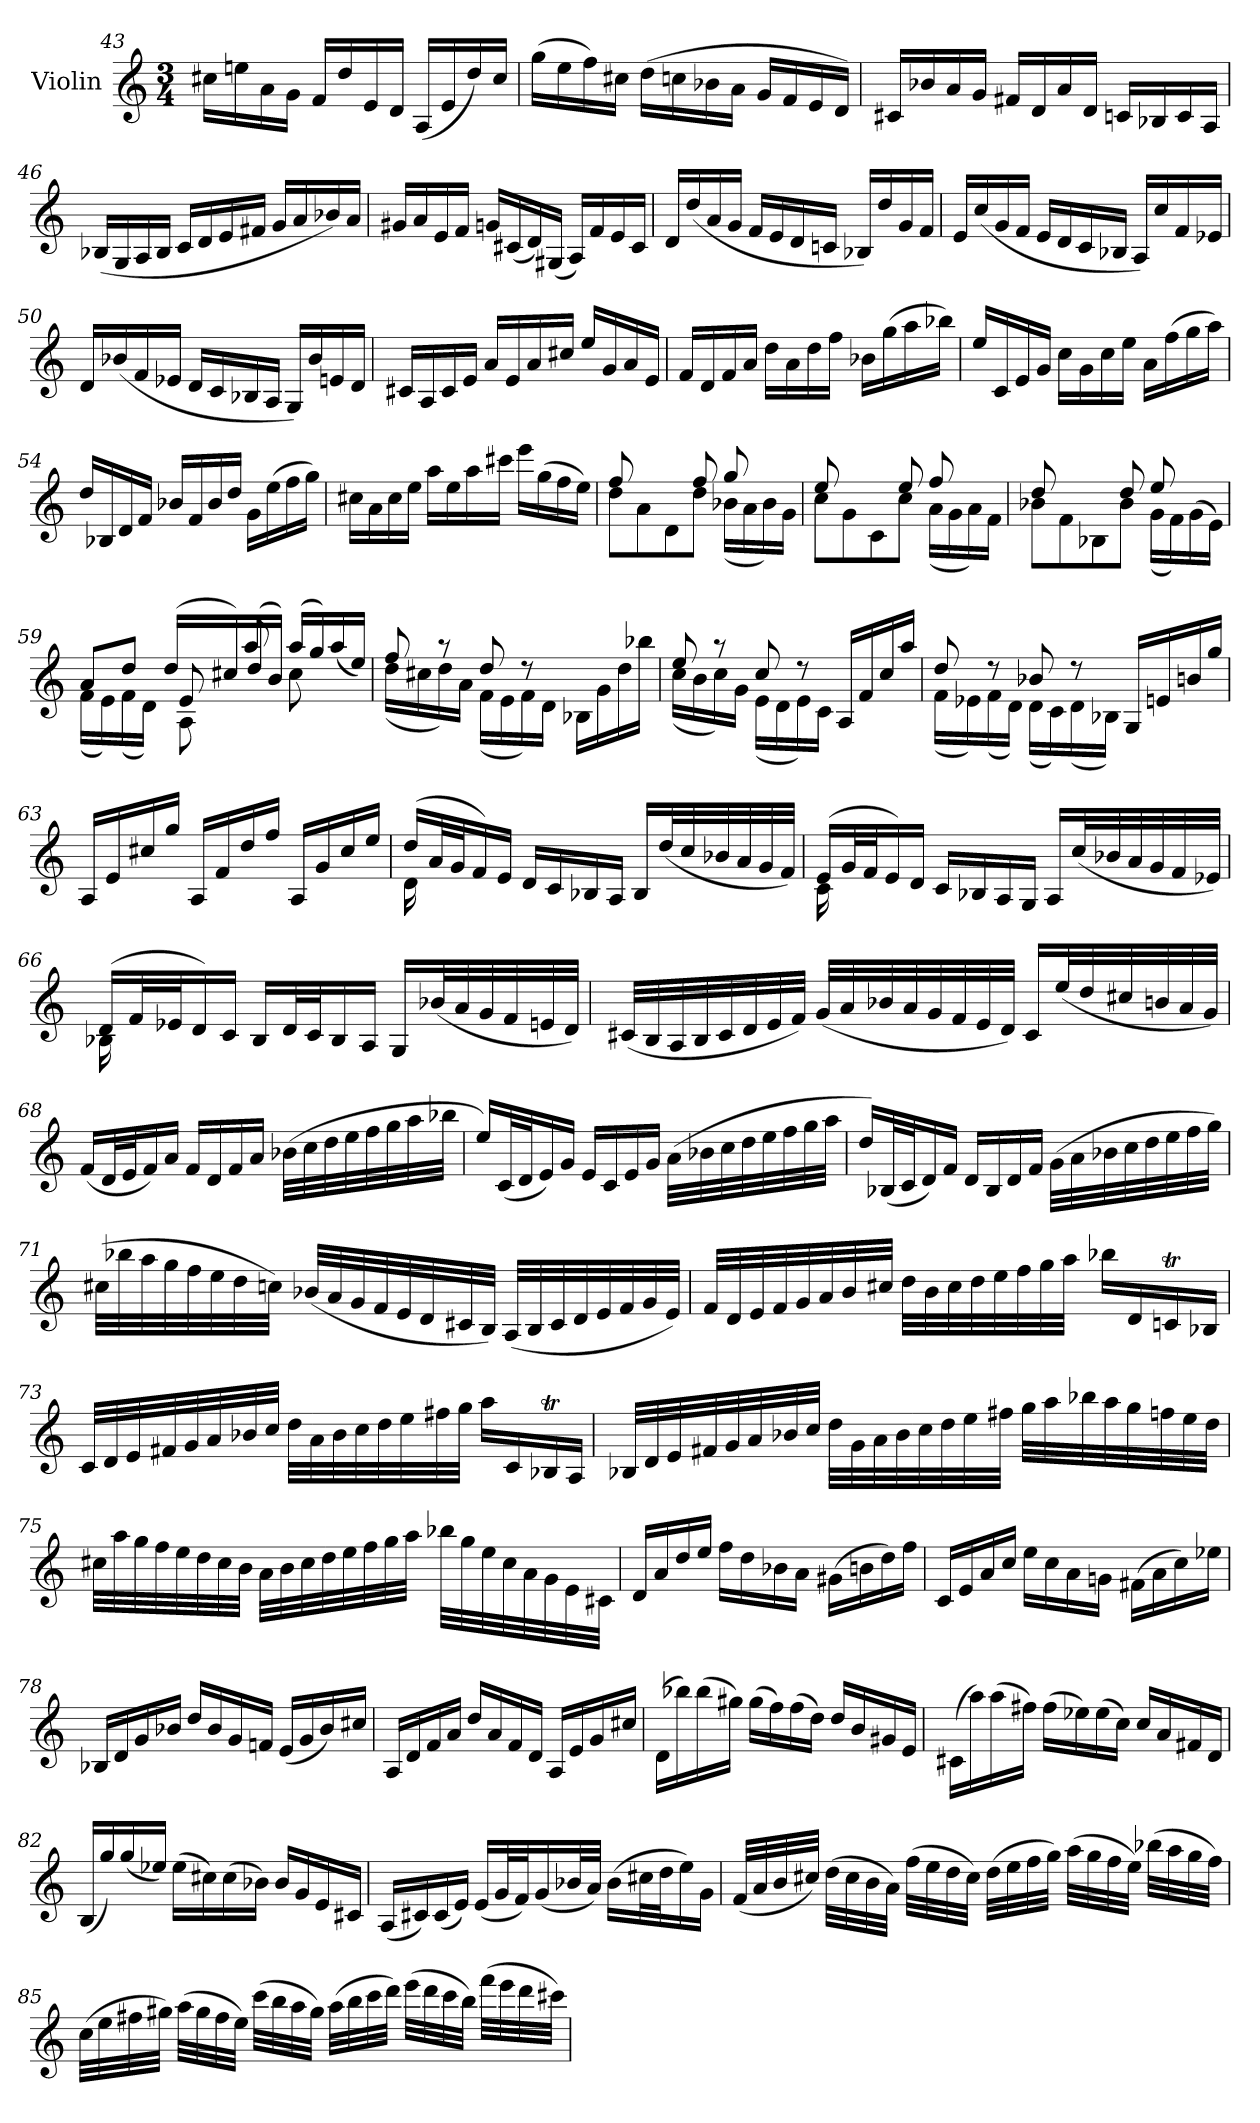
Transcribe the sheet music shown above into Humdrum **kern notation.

**kern
*part1
*staff1
*I"Violin
*I'Vln.
*clefG2
*k[]
*M3/4
=43
16cc#X\LL
16een\
16a\
16g\JJ
16f/LL
16dd/
16e/
16d/JJ
(<16A/LL
16e/
16dd/)
16cc#/JJ
=44
(>16gg\LL
16ee\
16ff\)
16cc#X\JJ
(>16dd\LL
16ccn\
16b-X\
16a\JJ
16g/LL
16f/
16e/
16d/JJ)
=45
16c#X/LL
16b-X/
16a/
16g/JJ
16f#X/LL
16d/
16a/
16d/JJ
16cn/LL
16B-X/
16c/
16A/JJ
=46
(<16B-X/LL
16G/
16A/
16B-/JJ
16c/LL
16d/
16e/
16f#X/JJ
16g/LL
16a/
16b-X/)
16a/JJ
=47
16g#X/LL
16a/
16e/
16f/JJ
16gn/LL
(<16c#X/
16d/)
(<16G#X/JJ
16A/LL)
16f/
16e/
16c#/JJ
=48
16d/LL
(<16dd/
16a/
16g/JJ
16f/LL
16e/
16d/
16cn/JJ
16B-X/LL)
16dd/
16g/
16f/JJ
=49
16e/LL
(<16cc/
16g/
16f/JJ
16e/LL
16d/
16c/
16B-X/JJ
16A/LL)
16cc/
16f/
16e-X/JJ
=50
16d/LL
(<16b-X/
16f/
16e-X/JJ
16d/LL
16c/
16B-X/
16A/JJ
16G/LL)
16b-/
16en/
16d/JJ
=51
16c#X/LL
16A/
16c#/
16e/JJ
16a/LL
16e/
16a/
16cc#X/JJ
16ee/LL
16g/
16a/
16e/JJ
=52
16f/LL
16d/
16f/
16a/JJ
16dd\LL
16a\
16dd\
16ff\JJ
16b-X\LL
(>16gg\
16aa\
16bb-X\JJ)
=53
16ee/LL
16c/
16e/
16g/JJ
16cc\LL
16g\
16cc\
16ee\JJ
16a\LL
(>16ff\
16gg\
16aa\JJ)
=54
16dd/LL
16B-X/
16d/
16f/JJ
16b-X/LL
16f/
16b-/
16dd/JJ
16g\LL
(>16ee\
16ff\
16gg\JJ)
=55
16cc#X\LL
16a\
16cc#\
16ee\JJ
16aa\LL
16ee\
16aa\
16ccc#X\JJ
16eee\LL
(>16gg\
16ff\
16ee\JJ)
=56
*^
8ff/	8dd\L
8ryy	8a\
8ryy	8d\
8ff/	8dd\J
8gg/	(<16b-X\LL
.	16a\
8ryy	16b-\)
.	16g\JJ
=57	=57
8ee/	8cc\L
8ryy	8g\
8ryy	8c\
8ee/	8cc\J
8ff/	(<16a\LL
.	16g\
8ryy	16a\)
.	16f\JJ
=58	=58
8dd/	8b-X\L
8ryy	8f\
8ryy	8B-X\
8dd/	8b-\J
8ee/	(<16g\LL
.	16f\)
8ryy	(<16g\
.	16e\JJ)
=59	=59
*^	*^
8a/L	(<16f\LL	4ryy	4ryy
.	16e\)	.	.
8dd/J	(<16f\	.	.
.	16d\JJ)	.	.
8ryy	8e/	(>16dd/LL	8A\
.	.	16cc#X/)	.
8aa/	8ryy	(>16dd/	8ryy
.	.	16b/JJ)	.
(>16aa/LL	8cc#\	4ryy	4ryy
16gg/)	.	.	.
(>16aa/	8ryy	.	.
16ee/JJ)	.	.	.
*	*v	*v	*v
=60	=60
8ff/	(<16dd\LL
.	16cc#X\
8r	16dd\)
.	16a\JJ
8dd/	(<16f\LL
.	16e\
8r	16f\)
.	16d\JJ
16B-X\LL	4ryy
16g\	.
16dd\	.
16bb-X\JJ	.
=61	=61
8ee/	(<16cc\LL
.	16b\
8r	16cc\)
.	16g\JJ
8cc/	(<16e\LL
.	16d\
8r	16e\)
.	16c\JJ
16A/LL	4ryy
16f/	.
16cc/	.
16aa/JJ	.
=62	=62
8dd/	(<16f\LL
.	16e-X\)
8r	(<16f\
.	16d\JJ)
8b-X/	(<16d\LL
.	16c\)
8r	(<16d\
.	16B-X\JJ)
16G/LL	4ryy
16en/	.
16bn/	.
16gg/JJ	.
*v	*v
=63
16A/LL
16e/
16cc#X/
16gg/JJ
16A/LL
16f/
16dd/
16ff/JJ
16A/LL
16g/
16cc#/
16ee/JJ
=64
*^
(>16dd/LL	16d\
32a/L	16ryy
32g/J	.
16f/)	8ryy
16e/JJ	.
16d/LL	4ryy
16c/	.
16B-X/	.
16A/JJ	.
16B-/LL	4ryy
(<32dd/L	.
32cc/	.
32b-X/	.
32a/	.
32g/	.
32f/JJJ)	.
=65	=65
(>16e/LL	16c\
32g/L	16ryy
32f/J	.
16e/)	8ryy
16d/JJ	.
16c/LL	4ryy
16B-X/	.
16A/	.
16G/JJ	.
16A/LL	4ryy
(<32cc/L	.
32b-X/	.
32a/	.
32g/	.
32f/	.
32e-X/JJJ)	.
=66	=66
(>16d/LL	16B-X\
32f/L	16ryy
32e-X/J	.
16d/)	8ryy
16c/JJ	.
16B-/LL	4ryy
32d/L	.
32c/J	.
16B-/	.
16A/JJ	.
16G/LL	4ryy
(<32b-X/L	.
32a/	.
32g/	.
32f/	.
32en/	.
32d/JJJ)	.
*v	*v
=67
(<32c#X/LLL
32B/
32A/
32B/
32c#/
32d/
32e/
32f/JJJ)
(<32g/LLL
32a/
32b-X/
32a/
32g/
32f/
32e/
32d/JJJ)
16c#/LL
(<32ee/L
32dd/
32cc#X/
32bn/
32a/
32g/JJJ)
=68
(<16f/LL
32d/L
32e/J
16f/)
16a/JJ
16f/LL
16d/
16f/
16a/JJ
(>32b-X\LLL
32cc\
32dd\
32ee\
32ff\
32gg\
32aa\
32bb-X\JJJ
=69
16ee/LL)
(<32c/L
32d/J
16e/)
16g/JJ
16e/LL
16c/
16e/
16g/JJ
(>32a\LLL
32b-X\
32cc\
32dd\
32ee\
32ff\
32gg\
32aa\JJJ
=70
16dd/LL)
(<32B-X/L
32c/J
16d/)
16f/JJ
16d/LL
16B-/
16d/
16f/JJ
(>32g\LLL
32a\
32b-X\
32cc\
32dd\
32ee\
32ff\
32gg\JJJ)
=71
(>32cc#X\LLL
32bb-X\
32aa\
32gg\
32ff\
32ee\
32dd\
32ccn\JJJ)
(<32b-X/LLL
32a/
32g/
32f/
32e/
32d/
32c#X/
32B/JJJ)
(<32A/LLL
32B/
32c#/
32d/
32e/
32f/
32g/
32e/JJJ)
=72
32f/LLL
32d/
32e/
32f/
32g/
32a/
32b/
32cc#X/JJJ
32dd\LLL
32b\
32cc#\
32dd\
32ee\
32ff\
32gg\
32aa\JJJ
16bb-X\LL
16d/
16cnT/
16B-X/JJ
=73
32c/LLL
32d/
32e/
32f#X/
32g/
32a/
32b-X/
32cc/JJJ
32dd\LLL
32a\
32b-\
32cc\
32dd\
32ee\
32ff#X\
32gg\JJJ
16aa\LL
16c/
16B-XT/
16A/JJ
=74
32B-X/LLL
32d/
32e/
32f#X/
32g/
32a/
32b-X/
32cc/JJJ
32dd\LLL
32g\
32a\
32b-\
32cc\
32dd\
32ee\
32ff#X\JJJ
32gg\LLL
32aa\
32bb-X\
32aa\
32gg\
32ffn\
32ee\
32dd\JJJ
=75
32cc#X\LLL
32aa\
32gg\
32ff\
32ee\
32dd\
32cc#\
32b\JJJ
32a\LLL
32b\
32cc#\
32dd\
32ee\
32ff\
32gg\
32aa\JJJ
32bb-X\LLL
32gg\
32ee\
32cc#\
32a\
32g\
32e\
32c#X\JJJ
=76
16d/LL
16a/
16dd/
16ee/JJ
16ff\LL
16dd\
16b-X\
16a\JJ
(>16g#X\LL
16bn\
16dd\)
16ff\JJ
=77
16c/LL
16e/
16a/
16cc/JJ
16ee\LL
16cc\
16a\
16gn\JJ
(>16f#X\LL
16a\
16cc\)
16ee-X\JJ
=78
16B-X/LL
16d/
16g/
16b-X/JJ
16dd/LL
16b-/
16g/
16fn/JJ
(<16e/LL
16g/
16b-/)
16cc#X/JJ
=79
16A/LL
16d/
16f/
16a/JJ
16dd/LL
16a/
16f/
16d/JJ
16A/LL
16e/
16g/
16cc#X/JJ
=80
(>16d\LL
16bb-X\)
(>16bb-\
16gg#X\JJ)
(>16gg#\LL
16ff\)
(>16ff\
16dd\JJ)
16dd/LL
16b/
16g#X/
16e/JJ
=81
(>16c#X\LL
16aa\)
(>16aa\
16ff#X\JJ)
(>16ff#\LL
16ee-X\)
(>16ee-\
16cc\JJ)
16cc/LL
16a/
16f#X/
16d/JJ
=82
(<16B/LL
16gg/)
(<16gg/
16ee-X/JJ)
(>16ee-\LL
16cc#X\)
(>16cc#\
16b-X\JJ)
16b-/LL
16g/
16e/
16c#X/JJ
=83
(<16A/LL
16c#X/)
(<16c#/
16e/JJ)
(<16e/LL
32g/L
32f/J)
(<16g/
32b-X/L
32a/JJJ)
(>16b-\LL
32cc#X\L
32dd\J
16ee\)
16g\JJ
=84
(<32f/LLL
32a/
32b/
32cc#X/JJJ)
(>32dd\LLL
32cc#\
32b\
32a\JJJ)
(>32ff\LLL
32ee\
32dd\
32cc#\JJJ)
(>32dd\LLL
32ee\
32ff\
32gg\JJJ)
(>32aa\LLL
32gg\
32ff\
32ee\JJJ)
(>32bb-X\LLL
32aa\
32gg\
32ff\JJJ)
=85
(>32cc\LLL
32ee\
32ff#X\
32gg#X\JJJ)
(>32aa\LLL
32gg#\
32ff#\
32ee\JJJ)
(>32ccc\LLL
32bb\
32aa\
32gg#\JJJ)
(>32aa\LLL
32bb\
32ccc\
32ddd\JJJ)
(>32eee\LLL
32ddd\
32ccc\
32bb\JJJ)
(>32fff\LLL
32eee\
32ddd\
32ccc#X\JJJ)
=
*-
